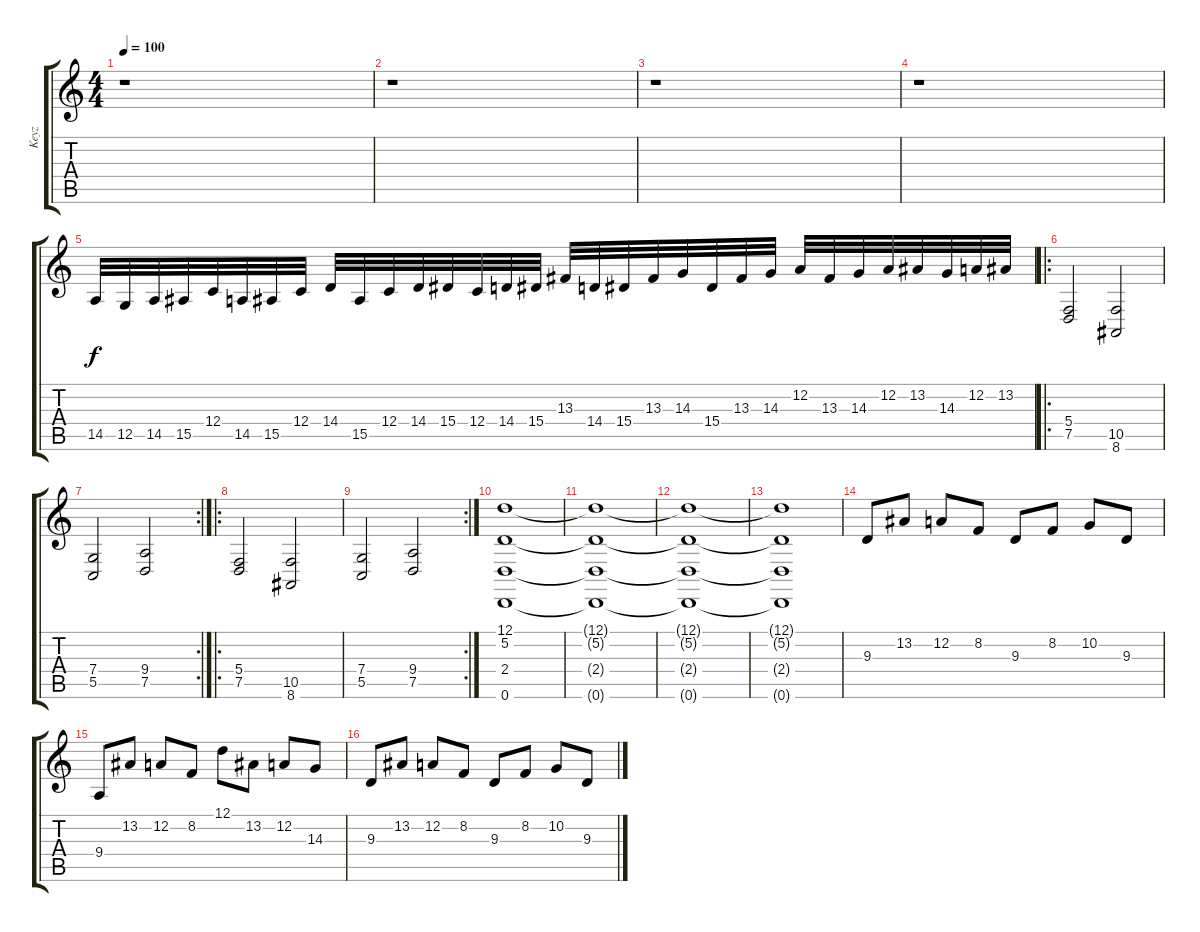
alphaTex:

\track ("Keyz" "Keyz") {instrument stringensemble1}
\staff {score tabs}
\tuning (D4 A3 F3 C3 G2 D2) {hide}
\ts (4 4)
\tempo 100
\clef g2
\ks c
r.1{dy f} |
r.1 |
r.1 |
r.1 |
14.5.32{volume 8 instrument orchestralharp} 12.5.32 14.5.32 15.5.32 12.4.32 14.5.32 15.5.32 12.4.32 14.4.32 15.5.32 12.4.32 14.4.32 15.4.32 12.4.32 14.4.32 15.4.32 13.3.32 14.4.32 15.4.32 13.3.32 14.3.32 15.4.32 13.3.32 14.3.32 12.2.32 13.3.32 14.3.32 12.2.32 13.2.32 14.3.32 12.2.32 13.2.32 |
\ro
(5.4 7.5).2{volume 12 instrument stringensemble2} (10.5 8.6).2 |
\rc 2
(7.4 5.5).2 (9.4 7.5).2 |
\ro
(5.4 7.5).2{volume 13 instrument stringensemble2} (10.5 8.6).2 |
\rc 2
(7.4 5.5).2 (9.4 7.5).2 |
(12.1 5.2 2.4 0.6).1{volume 12 instrument stringensemble2} |
(12.1{t} 5.2{t} 2.4{t} 0.6{t}).1{volume 11} |
(12.1{t} 5.2{t} 2.4{t} 0.6{t}).1{volume 10} |
(12.1{t} 5.2{t} 2.4{t} 0.6{t}).1{volume 9} |
9.3.8{volume 11 instrument orchestralharp} 13.2.8 12.2.8 8.2.8 9.3.8 8.2.8 10.2.8 9.3.8 |
9.4.8{instrument orchestralharp} 13.2.8 12.2.8 8.2.8 12.1.8 13.2.8 12.2.8 14.3.8 |
9.3.8{volume 12 instrument orchestralharp} 13.2.8 12.2.8 8.2.8 9.3.8 8.2.8 10.2.8 9.3.8
